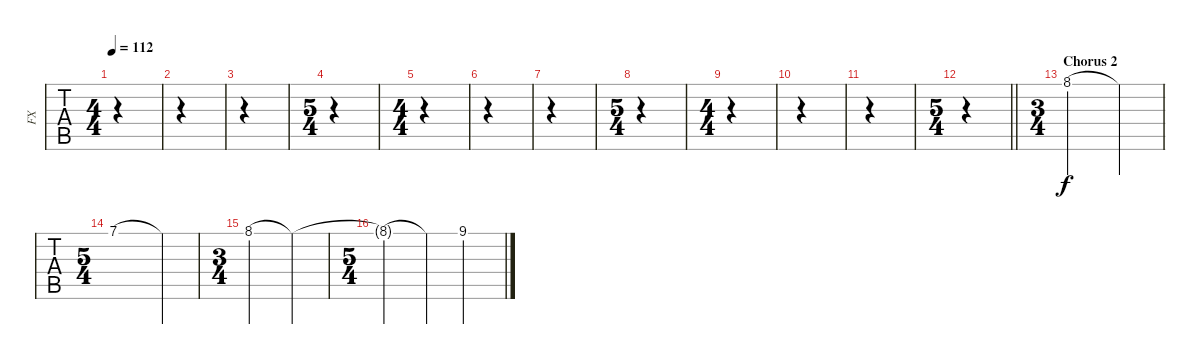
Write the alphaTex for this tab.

\track ("FX" "FX") {instrument stringensemble1}
\staff {tabs}
\tuning (Db4 Ab3 E3 B2 Gb2 B1) {hide}
\ts (4 4)
\tempo 112
\clef g2
\ks c
|
|
|
\ts (5 4)
|
\ts (4 4)
|
|
|
\ts (5 4)
|
\ts (4 4)
|
|
|
\ts (5 4)
\barLineRight lightlight
|
\ts (3 4)
\section ("" "Chorus 2")
8.1.2 8.1{t}.4 |
\ts (5 4)
7.1.1 7.1{t}.4 |
\ts (3 4)
8.1.2 8.1{t}.4 |
\ts (5 4)
8.1{t}.2 8.1{t}.4 9.1.2
